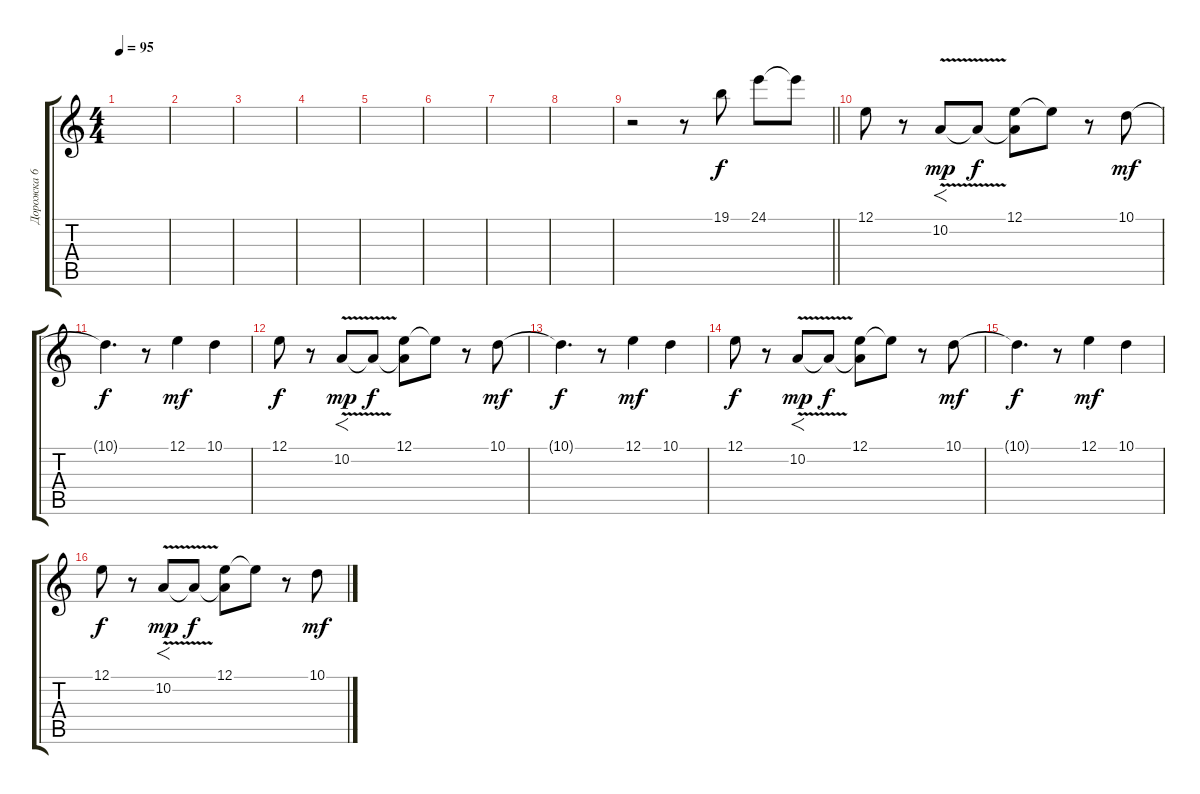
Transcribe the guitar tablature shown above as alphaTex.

\track ("Дорожка 6" "Дорожка 6") {instrument pad2warm}
\staff {score tabs}
\tuning (E4 B3 G3 D3 A2 E2) {hide}
\ts (4 4)
\tempo 95
\clef g2
\ks c
|
|
|
|
|
|
|
|
\barLineRight lightlight
r.2 r.8 19.1.8{dy f} 24.1.8 24.1{t}.8 |
12.1.8 r.8 10.2{v}.8{f dy mp} 10.2{t}.8{dy f} (12.1 10.2{t}).8 12.1{t}.8 r.8 10.1.8{dy mf} |
10.1{t}.4{d dy f} r.8 12.1.4{dy mf} 10.1.4 |
12.1.8{dy f} r.8 10.2{v}.8{f dy mp} 10.2{t}.8{dy f} (12.1 10.2{t}).8 12.1{t}.8 r.8 10.1.8{dy mf} |
10.1{t}.4{d dy f} r.8 12.1.4{dy mf} 10.1.4 |
12.1.8{dy f} r.8 10.2{v}.8{f dy mp} 10.2{t}.8{dy f} (12.1 10.2{t}).8 12.1{t}.8 r.8 10.1.8{dy mf} |
10.1{t}.4{d dy f} r.8 12.1.4{dy mf} 10.1.4 |
12.1.8{dy f} r.8 10.2{v}.8{f dy mp} 10.2{t}.8{dy f} (12.1 10.2{t}).8 12.1{t}.8 r.8 10.1.8{dy mf}
